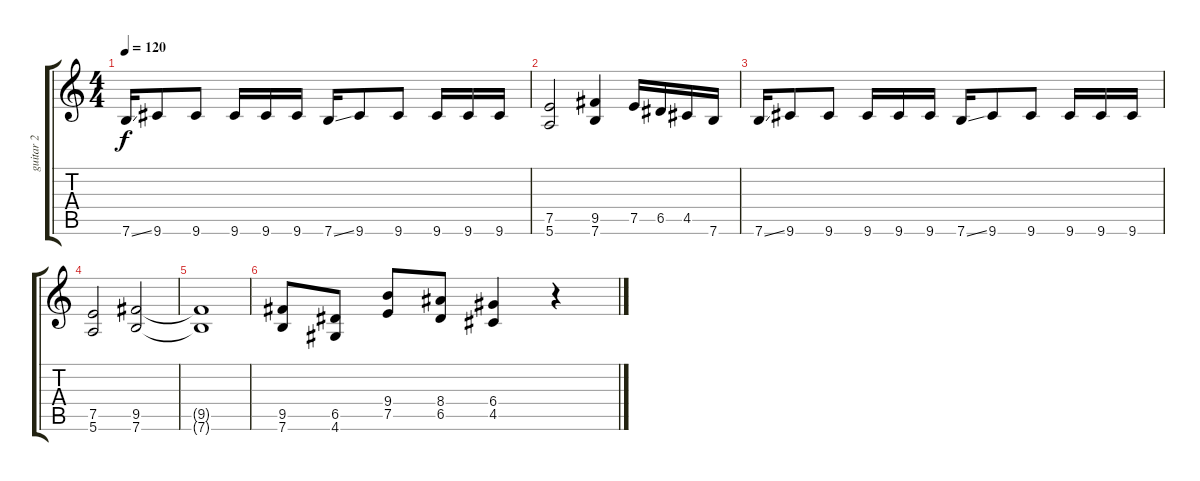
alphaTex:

\track ("guitar 2" "guitar 2") {instrument overdrivenguitar}
\staff {score tabs}
\tuning (E4 B3 G3 D3 A2 E2) {hide}
\ts (4 4)
\tempo 120
\clef g2
\ks c
7.6{ss}.16{dy f} 9.6.8 9.6.8 9.6.16 9.6.16 9.6.16 7.6{ss}.16 9.6.8 9.6.8 9.6.16 9.6.16 9.6.16 |
(7.5 5.6).2 (9.5 7.6).4 7.5.16 6.5.16 4.5.16 7.6.16 |
7.6{ss}.16 9.6.8 9.6.8 9.6.16 9.6.16 9.6.16 7.6{ss}.16 9.6.8 9.6.8 9.6.16 9.6.16 9.6.16 |
(7.5 5.6).2 (9.5 7.6).2 |
(9.5{t} 7.6{t}).1 |
(9.5 7.6).8 (6.5 4.6).8 (9.4 7.5).8 (8.4 6.5).8 (6.4 4.5).4 r.4
